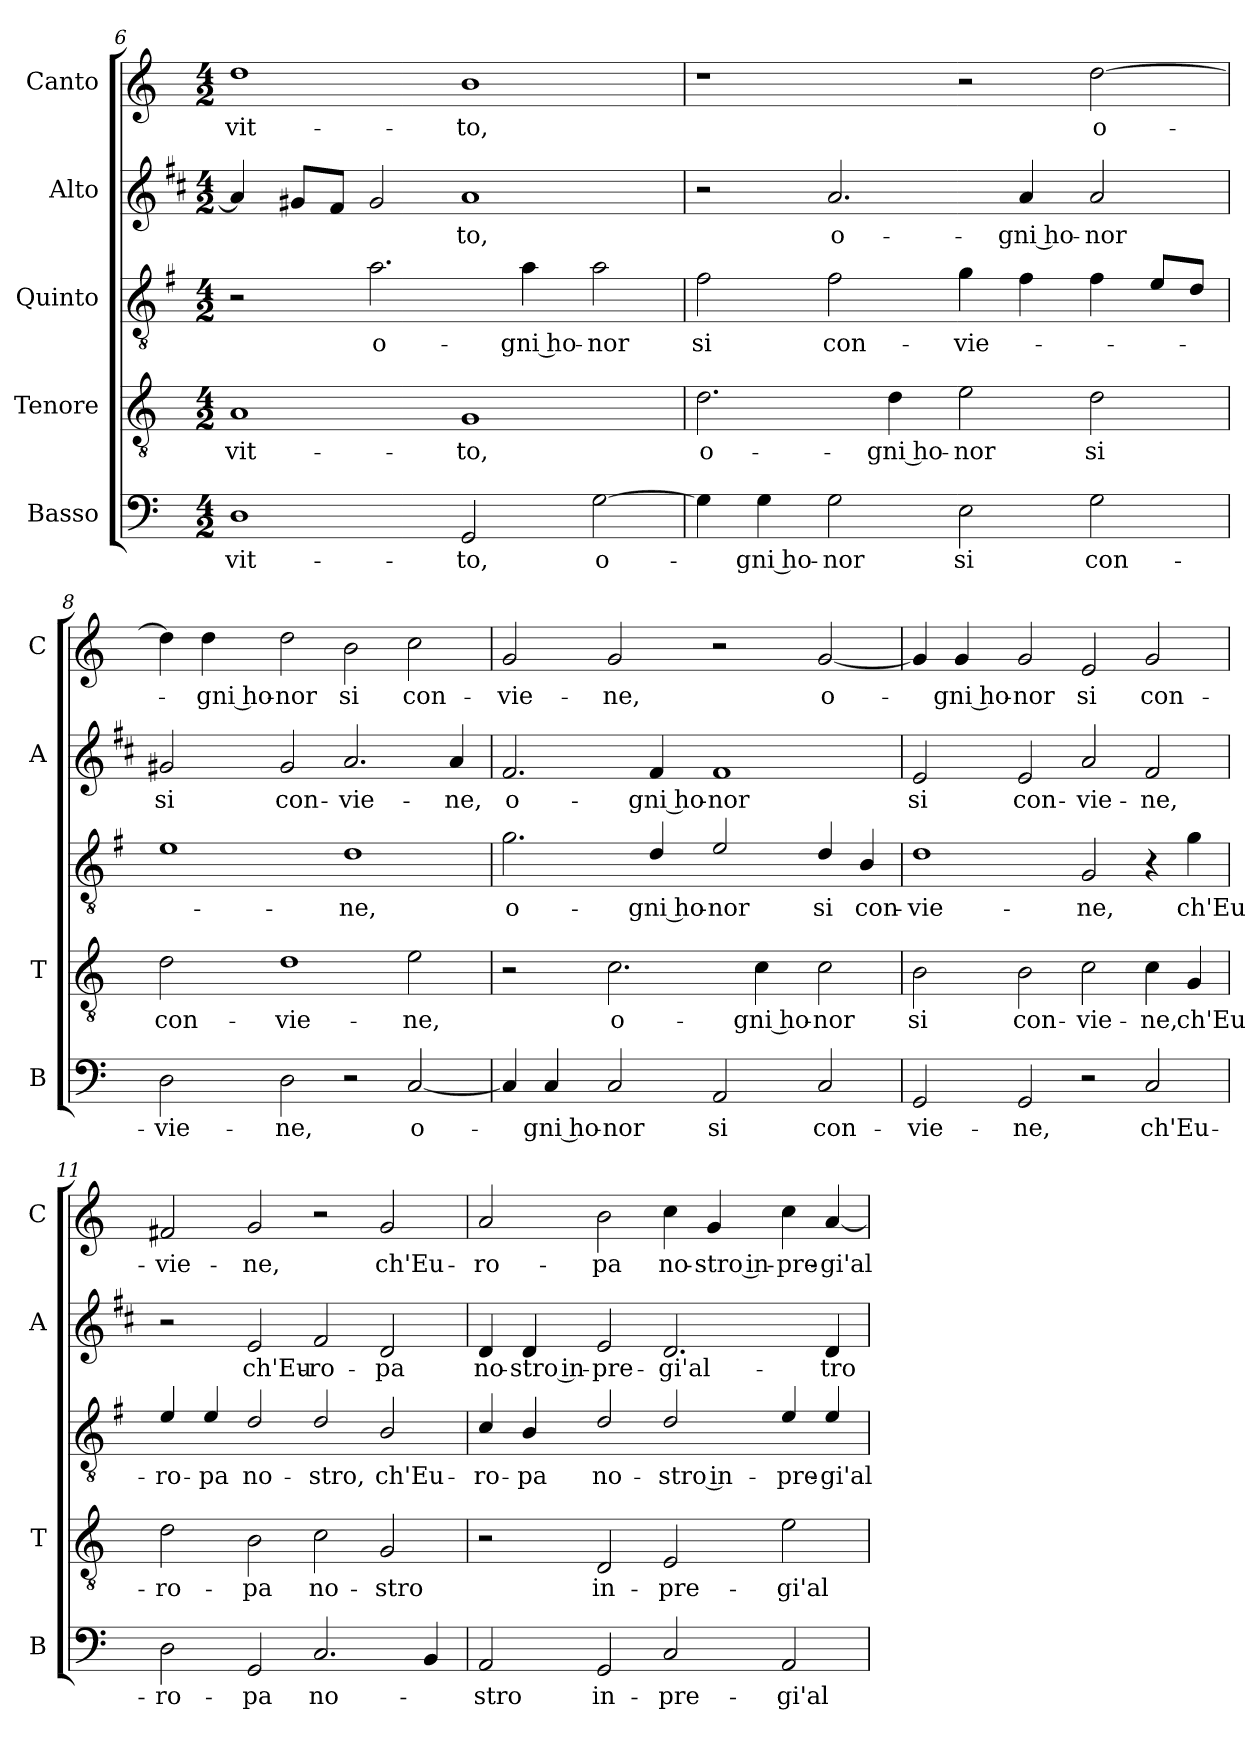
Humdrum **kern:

**kern	**text	**kern	**text	**kern	**text	**kern	**text	**kern	**text
*part5	*part5	*part4	*part4	*part3	*part3	*part2	*part2	*part1	*part1
*staff5	*staff5	*staff4	*staff4	*staff3	*staff3	*staff2	*staff2	*staff1	*staff1
*I"Basso	*	*I"Tenore	*	*I"Quinto	*	*I"Alto	*	*I"Canto	*
*I'B	*	*I'T	*	*	*	*I'A	*	*I'C	*
*clefF4	*	*clefGv2	*	*clefGv2	*	*clefG2	*	*clefG2	*
*	*	*	*	*ITrd4c7	*	*ITrd1c2	*	*	*
*k[]	*	*k[]	*	*k[]	*	*k[]	*	*k[]	*
*C:	*	*C:	*	*C:	*	*C:	*	*C:	*
*M4/2	*	*M4/2	*	*M4/2	*	*M4/2	*	*M4/2	*
=6	=6	=6	=6	=6	=6	=6	=6	=6	=6
!	!LO:LY:b	!	!LO:LY:b	!	!	!	!	!	!LO:LY:b
1D	-vit-	1A	-vit-	2r	.	4g/]	.	1dd	-vit-
.	.	.	.	.	.	8f#X/L	.	.	.
.	.	.	.	.	.	8e/J	.	.	.
!	!	!	!	!	!LO:LY:b	!	!	!	!
.	.	.	.	2.d\	o-	2f#/	.	.	.
!	!LO:LY:b	!	!LO:LY:b	!	!	!	!LO:LY:b	!	!LO:LY:b
2GG/	-to,	1G	-to,	.	.	1g	-to,	1b	-to,
!	!	!	!	!	!LO:LY:b	!	!	!	!
.	.	.	.	4d\	-gni ho-	.	.	.	.
!	!LO:LY:b	!	!	!	!LO:LY:b	!	!	!	!
[2G\	o-	.	.	2d\	-nor	.	.	.	.
=7	=7	=7	=7	=7	=7	=7	=7	=7	=7
!	!	!	!LO:LY:b	!	!LO:LY:b	!	!	!	!
4G\]	.	2.d\	o-	2B\	si	2r	.	1r	.
!	!LO:LY:b	!	!	!	!	!	!	!	!
4G\	-gni ho-	.	.	.	.	.	.	.	.
!	!LO:LY:b	!	!	!	!LO:LY:b	!	!LO:LY:b	!	!
2G\	-nor	.	.	2B\	con-	2.g/	o-	.	.
!	!	!	!LO:LY:b	!	!	!	!	!	!
.	.	4d\	-gni ho-	.	.	.	.	.	.
!	!LO:LY:b	!	!LO:LY:b	!	!LO:LY:b	!	!	!	!
2E\	si	2e\	-nor	4c\	-vie-	.	.	2r	.
!	!	!	!	!	!	!	!LO:LY:b	!	!
.	.	.	.	4B\	.	4g/	-gni ho-	.	.
!	!LO:LY:b	!	!LO:LY:b	!	!	!	!LO:LY:b	!	!LO:LY:b
2G\	con-	2d\	si	4B\	.	2g/	-nor	[2dd\	o-
.	.	.	.	8A/L	.	.	.	.	.
.	.	.	.	8G/J	.	.	.	.	.
=8	=8	=8	=8	=8	=8	=8	=8	=8	=8
!	!LO:LY:b	!	!LO:LY:b	!	!	!	!LO:LY:b	!	!
2D\	-vie-	2d\	con-	1A	.	2f#X/	si	4dd\]	.
!	!	!	!	!	!	!	!	!	!LO:LY:b
.	.	.	.	.	.	.	.	4dd\	-gni ho-
!	!LO:LY:b	!	!LO:LY:b	!	!	!	!LO:LY:b	!	!LO:LY:b
2D\	-ne,	1d	-vie-	.	.	2f#/	con-	2dd\	-nor
!	!	!	!	!	!LO:LY:b	!	!LO:LY:b	!	!LO:LY:b
2r	.	.	.	1G	-ne,	2.g/	-vie-	2b\	si
!	!LO:LY:b	!	!LO:LY:b	!	!	!	!	!	!LO:LY:b
[2C/	o-	2e\	-ne,	.	.	.	.	2cc\	con-
!	!	!	!	!	!	!	!LO:LY:b	!	!
.	.	.	.	.	.	4g/	-ne,	.	.
!!LO:LB:g=z
=9	=9	=9	=9	=9	=9	=9	=9	=9	=9
!	!	!	!	!	!LO:LY:b	!	!LO:LY:b	!	!LO:LY:b
4C/]	.	2r	.	2.c\	o-	2.e/	o-	2g/	-vie-
!	!LO:LY:b	!	!	!	!	!	!	!	!
4C/	-gni ho-	.	.	.	.	.	.	.	.
!	!LO:LY:b	!	!LO:LY:b	!	!	!	!	!	!LO:LY:b
2C/	-nor	2.c\	o-	.	.	.	.	2g/	-ne,
!	!	!	!	!	!LO:LY:b	!	!LO:LY:b	!	!
.	.	.	.	4G/	-gni ho-	4e/	-gni ho-	.	.
!	!LO:LY:b	!	!	!	!LO:LY:b	!	!LO:LY:b	!	!
2AA/	si	.	.	2A/	-nor	1e	-nor	2r	.
!	!	!	!LO:LY:b	!	!	!	!	!	!
.	.	4c\	-gni ho-	.	.	.	.	.	.
!	!LO:LY:b	!	!LO:LY:b	!	!LO:LY:b	!	!	!	!LO:LY:b
2C/	con-	2c\	-nor	4G/	si	.	.	[2g/	o-
!	!	!	!	!	!LO:LY:b	!	!	!	!
.	.	.	.	4E/	con-	.	.	.	.
=10	=10	=10	=10	=10	=10	=10	=10	=10	=10
!	!LO:LY:b	!	!LO:LY:b	!	!LO:LY:b	!	!LO:LY:b	!	!
2GG/	-vie-	2B\	si	1G	-vie-	2d/	si	4g/]	.
!	!	!	!	!	!	!	!	!	!LO:LY:b
.	.	.	.	.	.	.	.	4g/	-gni ho-
!	!LO:LY:b	!	!LO:LY:b	!	!	!	!LO:LY:b	!	!LO:LY:b
2GG/	-ne,	2B\	con-	.	.	2d/	con-	2g/	-nor
!	!	!	!LO:LY:b	!	!LO:LY:b	!	!LO:LY:b	!	!LO:LY:b
2r	.	2c\	-vie-	2C/	-ne,	2g/	-vie-	2e/	si
!	!LO:LY:b	!	!LO:LY:b	!	!	!	!LO:LY:b	!	!LO:LY:b
2C/	ch'Eu-	4c\	-ne,	4r	.	2e/	-ne,	2g/	con-
!	!	!	!LO:LY:b	!	!LO:LY:b	!	!	!	!
.	.	4G/	ch'Eu-	4c\	ch'Eu-	.	.	.	.
=11	=11	=11	=11	=11	=11	=11	=11	=11	=11
!	!LO:LY:b	!	!LO:LY:b	!	!LO:LY:b	!	!	!	!LO:LY:b
2D\	-ro-	2d\	-ro-	4A/	-ro-	2r	.	2f#X/	-vie-
!	!	!	!	!	!LO:LY:b	!	!	!	!
.	.	.	.	4A/	-pa	.	.	.	.
!	!LO:LY:b	!	!LO:LY:b	!	!LO:LY:b	!	!LO:LY:b	!	!LO:LY:b
2GG/	-pa	2B\	-pa	2G/	no-	2d/	ch'Eu-	2g/	-ne,
!	!LO:LY:b	!	!LO:LY:b	!	!LO:LY:b	!	!LO:LY:b	!	!
2.C/	no-	2c\	no-	2G/	-stro,	2e/	-ro-	2r	.
!	!	!	!LO:LY:b	!	!LO:LY:b	!	!LO:LY:b	!	!LO:LY:b
.	.	2G/	-stro	2E/	ch'Eu-	2c/	-pa	2g/	ch'Eu-
4BB/	.	.	.	.	.	.	.	.	.
=12	=12	=12	=12	=12	=12	=12	=12	=12	=12
!	!LO:LY:b	!	!	!	!LO:LY:b	!	!LO:LY:b	!	!LO:LY:b
2AA/	-stro	2r	.	4F/	-ro-	4c/	no-	2a/	-ro-
!	!	!	!	!	!LO:LY:b	!	!LO:LY:b	!	!
.	.	.	.	4E/	-pa	4c/	-stro in-	.	.
!	!LO:LY:b	!	!LO:LY:b	!	!LO:LY:b	!	!LO:LY:b	!	!LO:LY:b
2GG/	in-	2D/	in-	2G/	no-	2d/	-pre-	2b\	-pa
!	!LO:LY:b	!	!LO:LY:b	!	!LO:LY:b	!	!LO:LY:b	!	!LO:LY:b
2C/	-pre-	2E/	-pre-	2G/	-stro in-	2.c/	-gi'al-	4cc\	no-
!	!	!	!	!	!	!	!	!	!LO:LY:b
.	.	.	.	.	.	.	.	4g/	-stro in-
!	!LO:LY:b	!	!LO:LY:b	!	!LO:LY:b	!	!	!	!LO:LY:b
2AA/	-gi'al-	2e\	-gi'al-	4A/	-pre-	.	.	4cc\	-pre-
!	!	!	!	!	!LO:LY:b	!	!LO:LY:b	!	!LO:LY:b
.	.	.	.	4A/	-gi'al-	4c/	-tro	[4a/	-gi'al-
=	=	=	=	=	=	=	=	=	=
*-	*-	*-	*-	*-	*-	*-	*-	*-	*-
